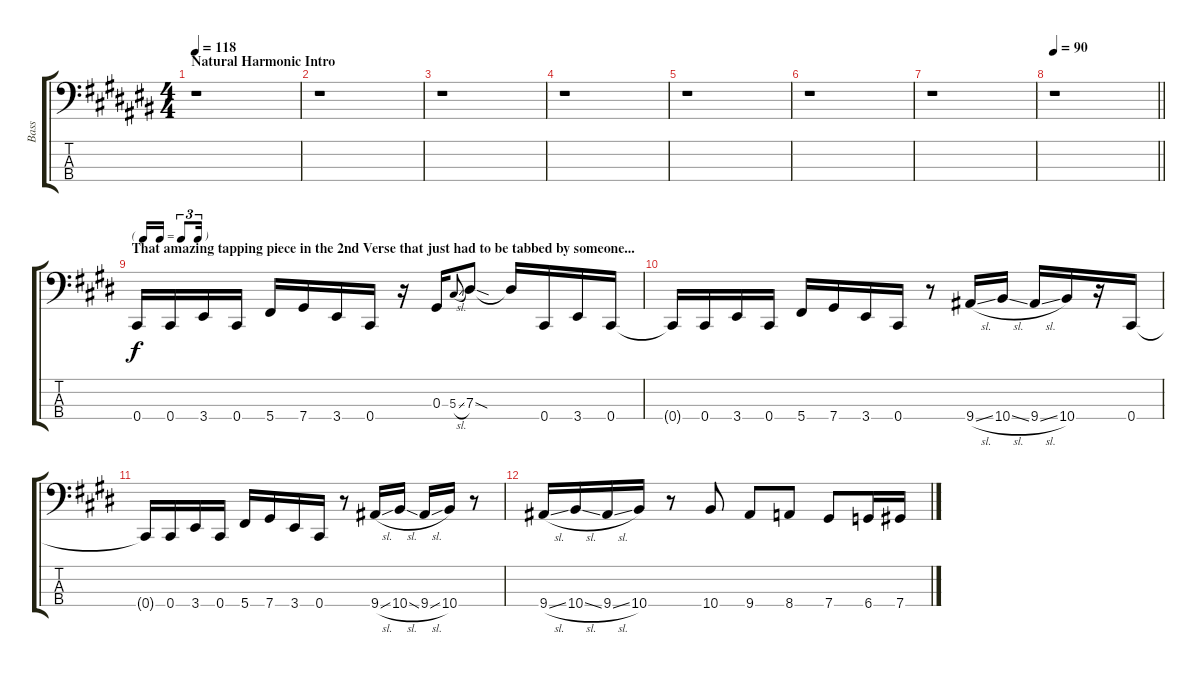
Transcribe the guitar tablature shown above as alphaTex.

\track ("Bass" "Bass") {instrument electricbassfinger}
\staff {score tabs}
\tuning (Gb2 Db2 Ab1 Db1) {hide}
\ts (4 4)
\section ("" "Natural Harmonic Intro")
\tempo 118
\clef f4
\ks c#
r.1{dy f instrument electricbassfinger} |
r.1 |
r.1 |
r.1 |
r.1 |
r.1 |
r.1 |
\tempo 90
\barLineRight lightlight
r.1 |
\tf triplet16th
\section ("" "That amazing tapping piece in the 2nd Verse that just had to be tabbed by someone...")
\ks c#minor
0.4.16 0.4.16 3.4.16 0.4.16 5.4.16 7.4.16 3.4.16 0.4.16 r.16 0.3.16 5.3{sl}.8{gr onbeat} 7.3{sod}.8 7.3{t}.16 0.4.16 3.4.16 0.4.16 |
0.4{t}.16 0.4.16 3.4.16 0.4.16 5.4.16 7.4.16 3.4.16 0.4.16 r.8 9.4{sl}.16 10.4{sl}.16 9.4{sl}.16 10.4.16 r.16 0.4.16 |
0.4{t}.16 0.4.16 3.4.16 0.4.16 5.4.16 7.4.16 3.4.16 0.4.16 r.8 9.4{sl}.16{volume 0} 10.4{sl}.16 9.4{sl}.16 10.4.16 r.8 |
9.4{sl}.16 10.4{sl}.16 9.4{sl}.16 10.4.16 r.8 10.4.8 9.4.8 8.4.8 7.4.8 6.4.16 7.4.16
